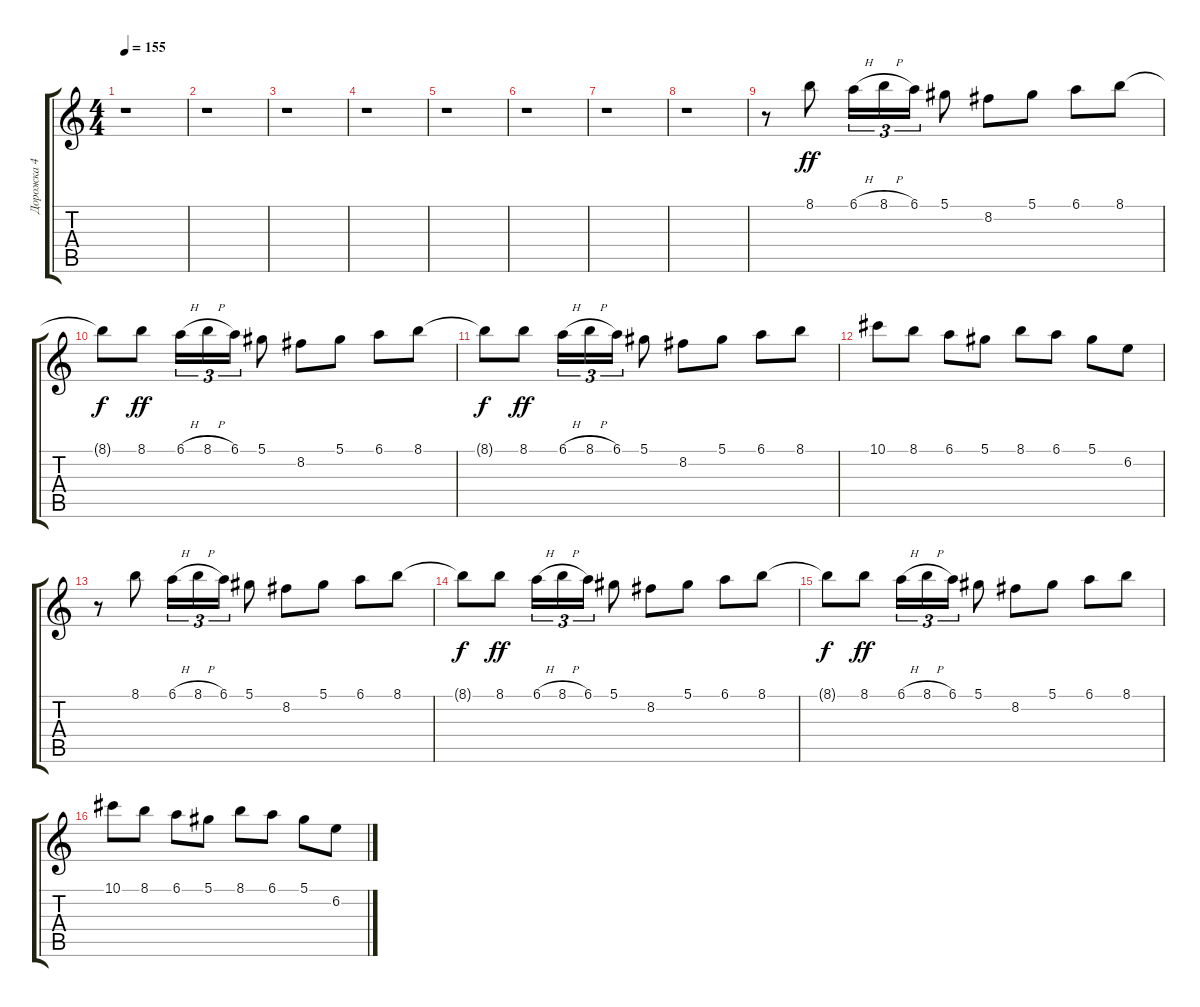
\track ("Дорожка 4" "Дорожка 4") {instrument acousticguitarsteel}
\staff {score tabs}
\tuning (Eb4 Bb3 Gb3 Db3 Ab2 Eb2) {hide}
\ts (4 4)
\tempo 155
\clef g2
\ks c
r.1{dy ff instrument acousticguitarsteel} |
r.1 |
r.1 |
r.1 |
r.1 |
r.1 |
r.1 |
r.1 |
r.8 8.1.8 6.1{h}.16{tu (3 2)} 8.1{h}.16{tu (3 2)} 6.1.16{tu (3 2)} 5.1.8 8.2.8 5.1.8 6.1.8 8.1.8 |
8.1{t}.8{dy f} 8.1.8{dy ff} 6.1{h}.16{tu (3 2)} 8.1{h}.16{tu (3 2)} 6.1.16{tu (3 2)} 5.1.8 8.2.8 5.1.8 6.1.8 8.1.8 |
8.1{t}.8{dy f} 8.1.8{dy ff} 6.1{h}.16{tu (3 2)} 8.1{h}.16{tu (3 2)} 6.1.16{tu (3 2)} 5.1.8 8.2.8 5.1.8 6.1.8 8.1.8 |
10.1.8 8.1.8 6.1.8 5.1.8 8.1.8 6.1.8 5.1.8 6.2.8 |
r.8 8.1.8 6.1{h}.16{tu (3 2)} 8.1{h}.16{tu (3 2)} 6.1.16{tu (3 2)} 5.1.8 8.2.8 5.1.8 6.1.8 8.1.8 |
8.1{t}.8{dy f} 8.1.8{dy ff} 6.1{h}.16{tu (3 2)} 8.1{h}.16{tu (3 2)} 6.1.16{tu (3 2)} 5.1.8 8.2.8 5.1.8 6.1.8 8.1.8 |
8.1{t}.8{dy f} 8.1.8{dy ff} 6.1{h}.16{tu (3 2)} 8.1{h}.16{tu (3 2)} 6.1.16{tu (3 2)} 5.1.8 8.2.8 5.1.8 6.1.8 8.1.8 |
10.1.8 8.1.8 6.1.8 5.1.8 8.1.8 6.1.8 5.1.8 6.2.8
